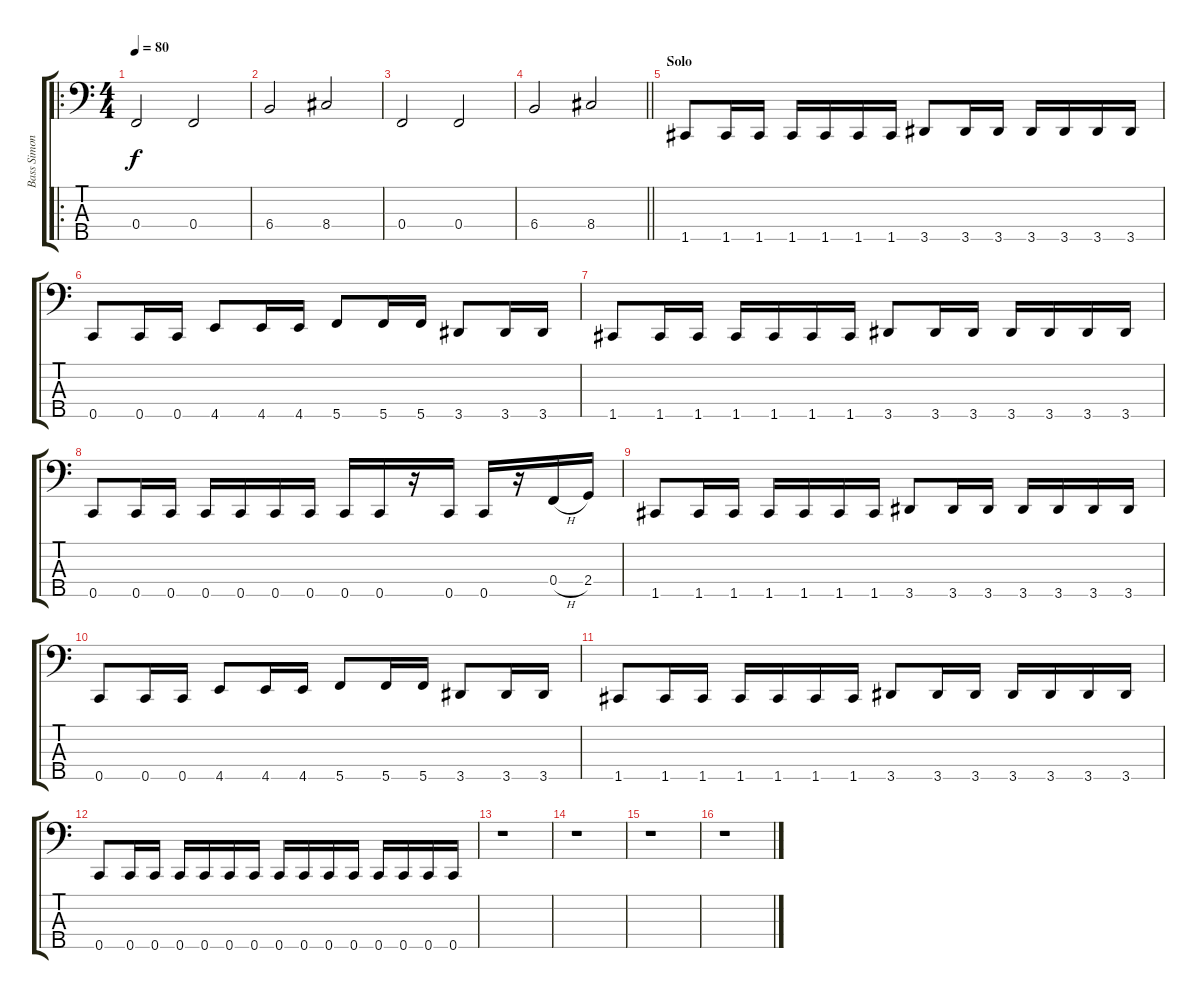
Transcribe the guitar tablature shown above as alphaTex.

\track ("Bass SimonD" "Bass Simon") {instrument electricbasspick}
\staff {score tabs}
\tuning (Ab2 Eb2 Bb1 F1 C1) {hide}
\ro
\ts (4 4)
\tempo 80
\clef f4
\ks c
0.4.2{dy f} 0.4.2 |
6.4.2 8.4.2 |
0.4.2 0.4.2 |
\barLineRight lightlight
6.4.2 8.4.2 |
\section ("" "Solo")
1.5.8 1.5.16 1.5.16 1.5.16 1.5.16 1.5.16 1.5.16 3.5.8 3.5.16 3.5.16 3.5.16 3.5.16 3.5.16 3.5.16 |
0.5.8 0.5.16 0.5.16 4.5.8 4.5.16 4.5.16 5.5.8 5.5.16 5.5.16 3.5.8 3.5.16 3.5.16 |
1.5.8 1.5.16 1.5.16 1.5.16 1.5.16 1.5.16 1.5.16 3.5.8 3.5.16 3.5.16 3.5.16 3.5.16 3.5.16 3.5.16 |
0.5.8 0.5.16 0.5.16 0.5.16 0.5.16 0.5.16 0.5.16 0.5.16 0.5.16 r.16 0.5.16 0.5.16 r.16 0.4{h}.16 2.4.16 |
1.5.8 1.5.16 1.5.16 1.5.16 1.5.16 1.5.16 1.5.16 3.5.8 3.5.16 3.5.16 3.5.16 3.5.16 3.5.16 3.5.16 |
0.5.8 0.5.16 0.5.16 4.5.8 4.5.16 4.5.16 5.5.8 5.5.16 5.5.16 3.5.8 3.5.16 3.5.16 |
1.5.8 1.5.16 1.5.16 1.5.16 1.5.16 1.5.16 1.5.16 3.5.8 3.5.16 3.5.16 3.5.16 3.5.16 3.5.16 3.5.16 |
0.5.8 0.5.16 0.5.16 0.5.16 0.5.16 0.5.16 0.5.16 0.5.16 0.5.16 0.5.16 0.5.16 0.5.16 0.5.16 0.5.16 0.5.16 |
r.1 |
r.1 |
r.1 |
r.1
